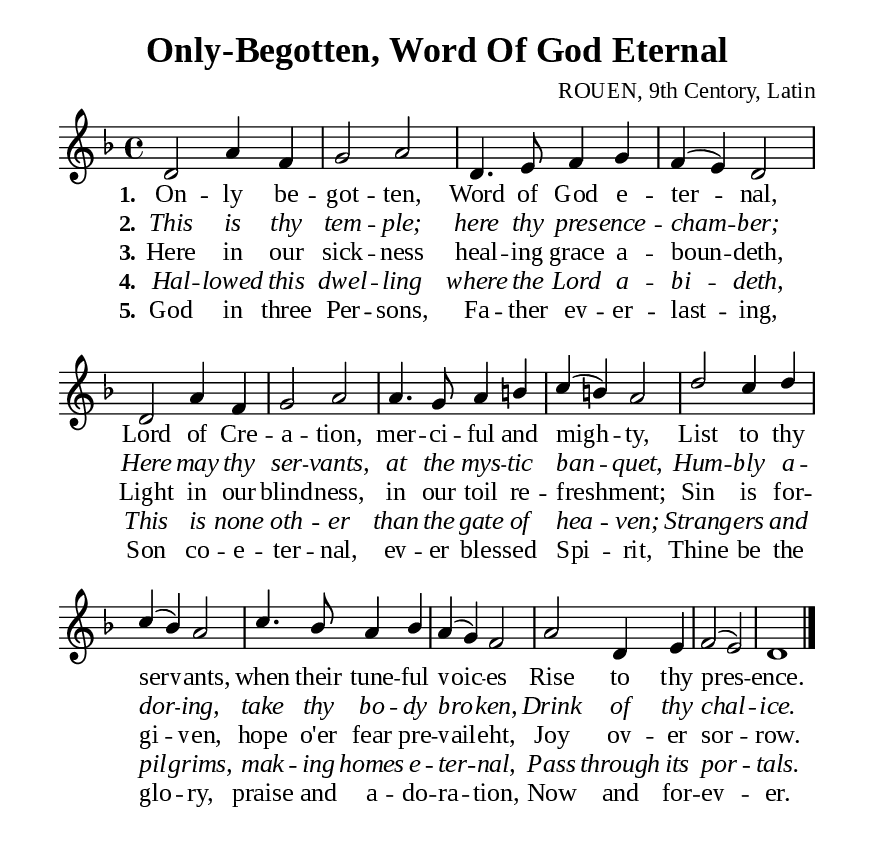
\version "2.18.2"

\header {
  title = "Only-Begotten, Word Of God Eternal"
  composer = "ROUEN, 9th Centory, Latin"
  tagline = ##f
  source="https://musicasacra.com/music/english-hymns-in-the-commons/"
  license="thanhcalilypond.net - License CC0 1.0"
}

global= {
  \key f \major
  \time 4/4
  \override Score.BarNumber.break-visibility = ##(#f #f #f)
}

\paper {
  #(set-paper-size "a5")
  top-margin = 10\mm
  bottom-margin = 5\mm
  left-margin = 10\mm
  right-margin = 10\mm
  indent = #0
  #(define fonts
	 (make-pango-font-tree "Liberation Serif"
	 		       "Liberation Serif"
			       "Liberation Serif"
			       (/ 20 20)))
  system-system-spacing = #'((basic-distance . 3) (padding . 3))
}

printItalic = \with {
  \override LyricText.font-shape = #'italic
}

% Verse music
musicVerseSoprano = \relative c' {
  %{	01	%} d2 a'4 f |
  %{	02	%} g2 a |
  %{	03	%} d,4. e8 f4 g |
  %{	04	%} f (e) d2 |
  %{	05	%} d a'4 f |
  %{	06	%} g2 a |
  %{	07	%} a4. g8 a4 b! |
  %{	08	%} c (b!) a2 |
  %{	09	%} d c4 d |
  %{	10	%} c (bes) a2 |
  %{	11	%} c4. bes8 a4 bes |
  %{	12	%} a (g) f2 |
  %{	13	%} a2 d,4 e |
  %{	14	%} f2 (e) |
  %{	15	%} d1 \bar "|."
}

% Verse lyrics
verseOne = \lyricmode {
  \set stanza = #"1."
  On -- ly be -- got -- ten, Word of God e -- ter -- nal,
  Lord of Cre -- a -- tion, mer -- ci -- ful and migh -- ty,
  List to thy ser -- vants, when their tune -- ful voic -- es
  Rise to thy pres -- ence.
}

verseTwo = \lyricmode {
  \set stanza = #"2."
  This is thy tem -- ple; here thy pres -- ence -- cham -- ber;
  Here may thy ser -- vants, at the mys -- tic ban -- quet,
  Hum -- bly a -- dor -- ing, take thy bo -- dy bro -- ken,
  Drink of thy chal -- ice.
}

verseThree = \lyricmode {
  \set stanza = #"3."
  Here in our sick -- ness heal -- ing grace a -- boun -- deth,
  Light in our blind -- ness, in our toil re -- fresh -- ment;
  Sin is for -- gi -- ven, hope  o'er fear pre -- vail -- eht,
  Joy ov -- er sor -- row.
}

verseFour = \lyricmode {
  \set stanza = #"4."
  Hal -- lowed this dwel -- ling where the Lord a -- bi -- deth,
  This is none oth -- er than the gate of hea -- ven;
  Strang -- ers and pil -- grims, mak -- ing homes e -- ter -- nal,
  Pass through its por -- tals.
}

verseFive = \lyricmode {
  \set stanza = #"5."
  God in three Per -- sons, Fa -- ther ev -- er -- last -- ing,
  Son co -- e -- ter -- nal, ev -- er bles -- sed Spi -- rit,
  Thine be the glo -- ry, praise and a -- do -- ra -- tion,
  Now and for -- ev -- er.
}

% Layout
\score {
    \new ChoirStaff <<
      \new Staff <<
        \clef "treble"
        \new Voice = "sopranos" { \global \stemUp \slurUp \musicVerseSoprano }
      >>
      \new Lyrics \lyricsto sopranos \verseOne
      \new Lyrics \printItalic \lyricsto sopranos \verseTwo
      \new Lyrics \lyricsto sopranos \verseThree
      \new Lyrics \printItalic \lyricsto sopranos \verseFour
      \new Lyrics \lyricsto sopranos \verseFive
    >>
}
